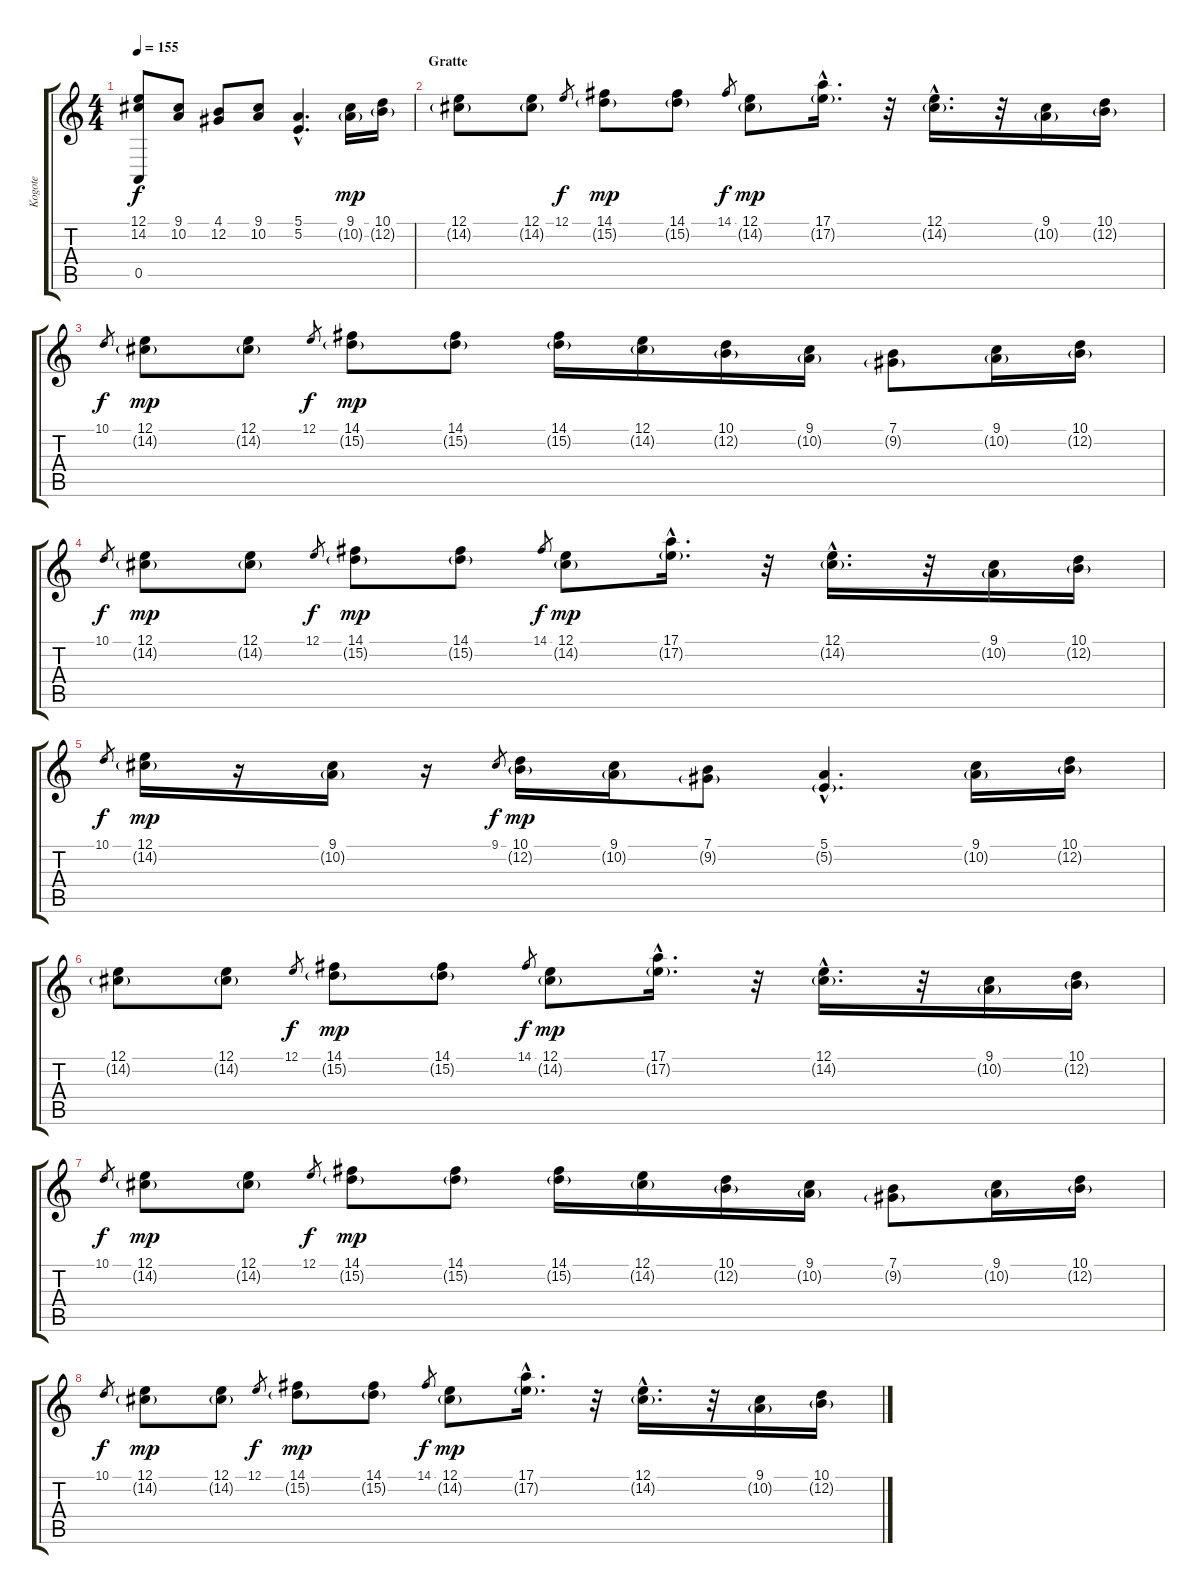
\track ("Kogote" "Kogote") {instrument bagpipe}
\staff {score tabs}
\tuning (E4 B3 G3 D3 A2 E2) {hide}
\ts (4 4)
\tempo 155
\clef g2
\ks c
(12.1 14.2 0.5{t}).8{dy f} (9.1 10.2).8 (4.1 12.2).8 (9.1 10.2).8 (5.1{hac} 5.2{hac}).4{d} (9.1 10.2{g}).16{dy mp} (10.1 12.2{g}).16 |
\section ("" "Gratte")
(12.1 14.2{g}).8 (12.1 14.2{g}).8 12.1.8{gr dy f} (14.1 15.2{g}).8{dy mp} (14.1 15.2{g}).8 14.1.8{gr dy f} (12.1 14.2{g}).8{dy mp} (17.1{hac} 17.2{g hac}).16{d} r.32 (12.1{hac} 14.2{g hac}).16{d} r.32 (9.1 10.2{g}).16 (10.1 12.2{g}).16 |
10.1.8{gr dy f} (12.1 14.2{g}).8{dy mp} (12.1 14.2{g}).8 12.1.8{gr dy f} (14.1 15.2{g}).8{dy mp} (14.1 15.2{g}).8 (14.1 15.2{g}).16 (12.1 14.2{g}).16 (10.1 12.2{g}).16 (9.1 10.2{g}).16 (7.1 9.2{g}).8 (9.1 10.2{g}).16 (10.1 12.2{g}).16 |
10.1.8{gr dy f} (12.1 14.2{g}).8{dy mp} (12.1 14.2{g}).8 12.1.8{gr dy f} (14.1 15.2{g}).8{dy mp} (14.1 15.2{g}).8 14.1.8{gr dy f} (12.1 14.2{g}).8{dy mp} (17.1{hac} 17.2{g hac}).16{d} r.32 (12.1{hac} 14.2{g hac}).16{d} r.32 (9.1 10.2{g}).16 (10.1 12.2{g}).16 |
10.1.8{gr dy f} (12.1 14.2{g}).16{dy mp} r.16 (9.1 10.2{g}).16 r.16 9.1.8{gr dy f} (10.1 12.2{g}).16{dy mp} (9.1 10.2{g}).16 (7.1 9.2{g}).8 (5.1{hac} 5.2{g hac}).4{d} (9.1 10.2{g}).16 (10.1 12.2{g}).16 |
(12.1 14.2{g}).8 (12.1 14.2{g}).8 12.1.8{gr dy f} (14.1 15.2{g}).8{dy mp} (14.1 15.2{g}).8 14.1.8{gr dy f} (12.1 14.2{g}).8{dy mp} (17.1{hac} 17.2{g hac}).16{d} r.32 (12.1{hac} 14.2{g hac}).16{d} r.32 (9.1 10.2{g}).16 (10.1 12.2{g}).16 |
10.1.8{gr dy f} (12.1 14.2{g}).8{dy mp} (12.1 14.2{g}).8 12.1.8{gr dy f} (14.1 15.2{g}).8{dy mp} (14.1 15.2{g}).8 (14.1 15.2{g}).16 (12.1 14.2{g}).16 (10.1 12.2{g}).16 (9.1 10.2{g}).16 (7.1 9.2{g}).8 (9.1 10.2{g}).16 (10.1 12.2{g}).16 |
10.1.8{gr dy f} (12.1 14.2{g}).8{dy mp} (12.1 14.2{g}).8 12.1.8{gr dy f} (14.1 15.2{g}).8{dy mp} (14.1 15.2{g}).8 14.1.8{gr dy f} (12.1 14.2{g}).8{dy mp} (17.1{hac} 17.2{g hac}).16{d} r.32 (12.1{hac} 14.2{g hac}).16{d} r.32 (9.1 10.2{g}).16 (10.1 12.2{g}).16
